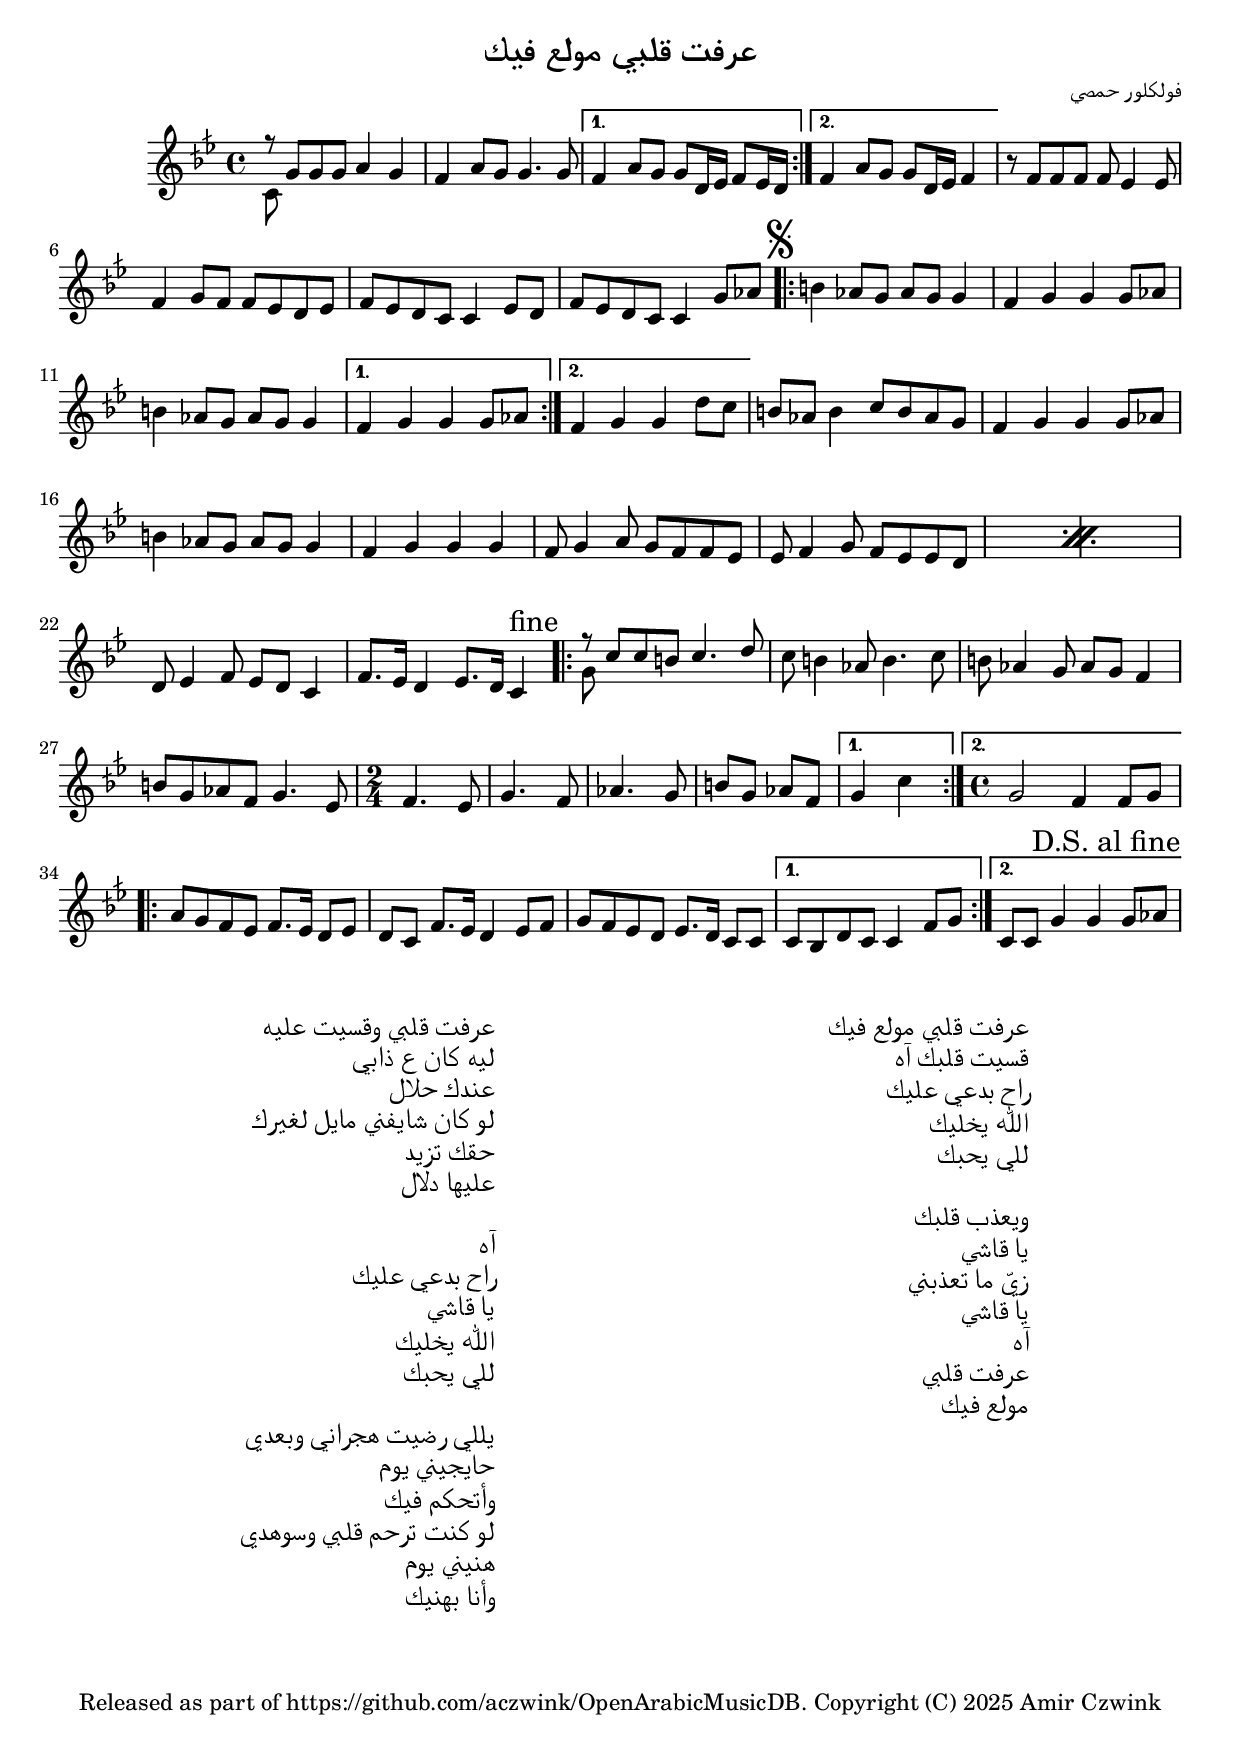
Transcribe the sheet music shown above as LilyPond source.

%  OpenArabicMusicDB
%  Copyright (C) 2025 Amir Czwink (amir130@hotmail.de)
  
%  This program is free software: you can redistribute it and/or modify
%  it under the terms of the GNU Affero General Public License as published by
%  the Free Software Foundation, either version 3 of the License, or
%  (at your option) any later version.
  
%  This program is distributed in the hope that it will be useful,
%  but WITHOUT ANY WARRANTY; without even the implied warranty of
%  MERCHANTABILITY or FITNESS FOR A PARTICULAR PURPOSE.  See the
%  GNU Affero General Public License for more details.
 
%  You should have received a copy of the GNU Affero General Public License
%  along with this program.  If not, see <http://www.gnu.org/licenses/>.
\version "2.20.0"
\include "arabic.ly"

\header
{
	title = "عرفت قلبي مولع فيك"
	composer = "فولكلور حمصي"
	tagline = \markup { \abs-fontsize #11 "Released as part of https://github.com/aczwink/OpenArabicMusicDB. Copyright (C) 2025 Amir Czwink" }
}

\relative do'
{
	\key do \rast
	\set Staff.extraNatural = ##f
	
	%verse 1
	\repeat volta 2
	{	
		<<
			{ r8 sol' sol sol la4 sol }
			\\
			{ do,8 }
		>>
		fa4 la8 sol sol4. sol8
	}
	\alternative
	{
		{ fa4 la8 sol sol8 re16 misb fa8 misb16 re }
		{ fa4 la8 sol sol8 re16 misb fa4 }
	}
	r8 fa fa fa fa misb4 misb8
	fa4 sol8 fa fa misb re misb
	fa misb re do do4
	misb8 re fa misb re do do4 sol'8 lab
	
	%chorus
	\mark \markup { \musicglyph #"scripts.segno" }
	\repeat volta 2
	{
		si4 lab8 sol lab sol sol4 |
		fa sol sol sol8 lab |
		si4 lab8 sol lab sol sol4 |
	}
	\alternative
	{
		{ fa sol sol4 sol8 lab }
		{ fa4 sol sol4 re'8 do }
	}
	si lab si4 do8 si lab sol |
	fa4 sol sol sol8 lab |
	si4 lab8 sol lab sol sol4 |
	fa4 sol sol sol |
	
	\repeat percent 2
	{
		fa8 sol4 la8 sol fa fa misb
		misb fa4 sol8 fa misb misb re
	}
	re misb4 fa8 misb re do4
	fa8. misb16 re4 misb8. re16 do4
	\once \override Score.RehearsalMark.self-alignment-X = #RIGHT
	\mark "fine"
	
	%verse 2	 & 3
	\repeat volta 2
	{
	    <<
	      { r8 do' do si do4. re8 | }
	      \\
	      { sol,8 }
	     >>
		do8 si4 lab8 si4. do8 |
		si8 lab4 sol8 lab sol fa4 |
		si8 sol lab fa sol4. misb8 |
		\time 2/4
		fa4. misb8 sol4. fa8 |
		lab4. sol8 si sol lab fa |
	}
	\alternative
	{
		{ sol4 do |}
		{ \time 4/4 sol2 fa4 fa8 sol |}
	}
	
	\repeat volta 2
	{
	  la sol fa misb fa8. misb16 re8 misb |
	  re8 do fa8. misb16 re4 misb8 fa |
	  sol fa misb re misb8. re16 do8 do |
	}
	\alternative
	{
	  { do8 sisb re do do4 fa8 sol | }
	  { do, do sol'4 sol sol8 lab }
	}
	
	\once \override Score.RehearsalMark.self-alignment-X = #RIGHT
	\mark "D.S. al fine" |
}

\markup
{
	\override #'(text-direction . -1)
	\huge
	\fill-line
	{
		\hspace #1
		\column
		{
			\right-align
			\line { عرفت قلبي مولع فيك }
			\right-align
			\line { قسيت قلبك آه }
			\right-align
			\line { راح بدعي عليك }
			\right-align
			\line { ﷲ يخليك }
			\right-align
			\line { للي يحبك }
			
			\right-align
			\line { \null }
			
			\right-align
			\line { ويعذب قلبك }
			\right-align
			\line { يا قاسي }
			\right-align
			\line { زيّ ما تعذبني }
			\right-align
			\line { يا قاسي }
			\right-align
			\line { آه }
			\right-align
			\line { عرفت قلبي }
			\right-align
			\line { مولع فيك }			
		}
		\hspace #2
		\column
		{
			\right-align
			\line { عرفت قلبي وقسيت عليه }
			\right-align
			\line { ليه كان ع ذابي }
			\right-align
			\line { عندك حلال }
			\right-align
			\line { لو كان شايفني مايل لغيرك }
			\right-align
			\line { حقك تزيد }
			\right-align
			\line { عليها دلال }
			
			\right-align
			\line { \null }
			
			\right-align
			\line { آه }
			\right-align
			\line { راح بدعي عليك }
			\right-align
			\line { يا قاسي }
			\right-align
			\line { ﷲ يخليك }
			\right-align
			\line { للي يحبك }
			
			\right-align
			\line { \null }
			
			\right-align
			\line { يللي رضيت هجراني وبعدي }
			\right-align
			\line { حايجيني يوم }
			\right-align
			\line { وأتحكم فيك }
			\right-align
			\line { لو كنت ترحم قلبي وسوهدي }
			\right-align
			\line { هنيني يوم }
			\right-align
			\line { وأنا بهنيك }
		}
		\hspace #1
	}
}
